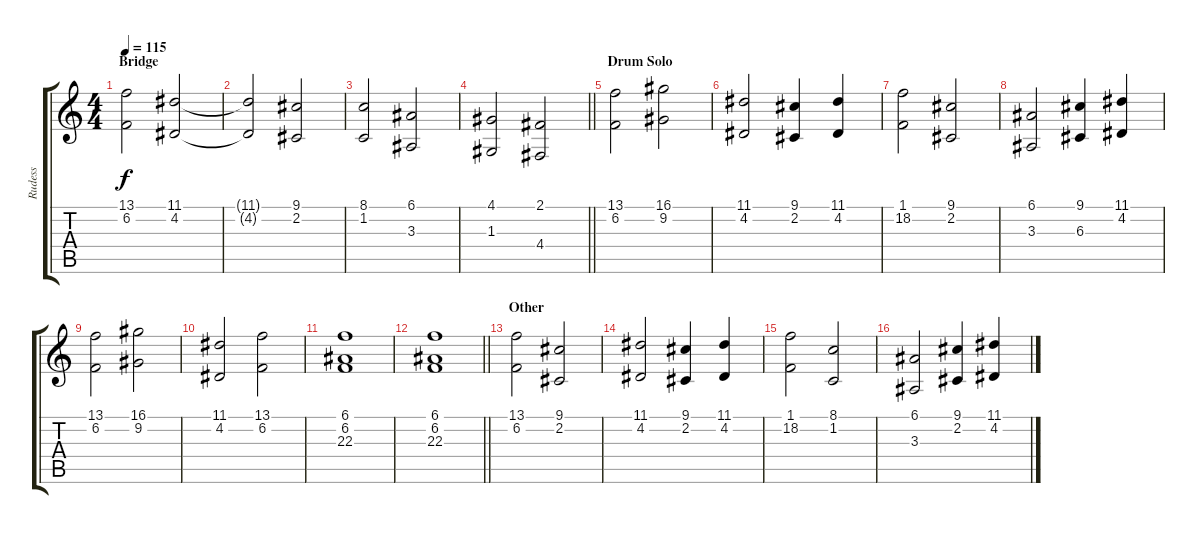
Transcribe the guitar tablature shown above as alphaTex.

\track ("Rudess" "Rudess") {instrument stringensemble1}
\staff {score tabs}
\tuning (E4 B3 G3 D3 A2 E2) {hide}
\ts (4 4)
\section ("" "Bridge")
\tempo 115
\clef g2
\ks c
(13.1 6.2).2{dy f} (11.1 4.2).2 |
(11.1{t} 4.2{t}).2 (9.1 2.2).2 |
(8.1 1.2).2 (6.1 3.3).2 |
\barLineRight lightlight
(4.1 1.3).2 (2.1 4.4).2 |
\section ("" "Drum Solo")
(13.1 6.2).2 (16.1 9.2).2 |
(11.1 4.2).2 (9.1 2.2).4 (11.1 4.2).4 |
(1.1 18.2).2 (9.1 2.2).2 |
(6.1 3.3).2 (9.1 6.3).4 (11.1 4.2).4 |
(13.1 6.2).2 (16.1 9.2).2 |
(11.1 4.2).2 (13.1 6.2).2 |
(6.1 6.2 22.3).1 |
\barLineRight lightlight
(6.1 6.2 22.3).1 |
\section ("" "Other")
(13.1 6.2).2 (9.1 2.2).2 |
(11.1 4.2).2 (9.1 2.2).4 (11.1 4.2).4 |
(1.1 18.2).2 (8.1 1.2).2 |
(6.1 3.3).2 (9.1 2.2).4 (11.1 4.2).4
